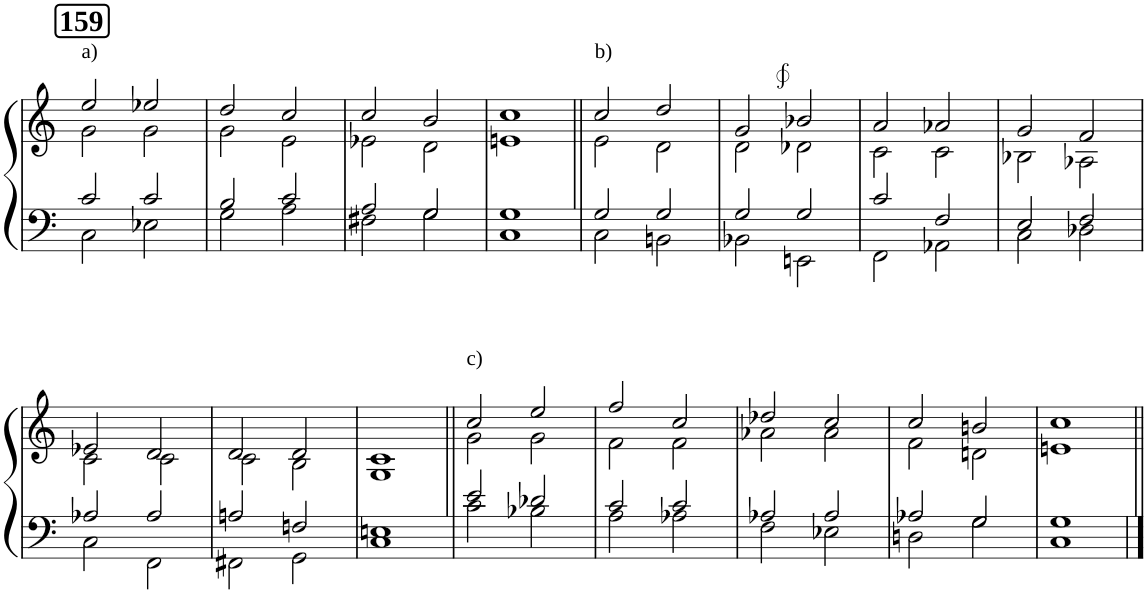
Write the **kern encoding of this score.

**kern	**kern	**text
*part1	*part1	*part1
*staff2	*staff1	*staff1
*I"Piano	*	*
*I'Pno	*	*
*clefF4	*clefG2	*
*k[]	*k[]	*
*M1/1	*M1/1	*
!!LO:REH:place=s1:a:B:cj:fs=14:t=159
=1	=1	=1
*^	*^	*
*	*^	*	*	*
!	!	!	!LO:TX:a:t=a)	!	!
1ryy	2c/	2C\	2ee/	2g\	.
.	2c/	2E-X\	2ee-X/	2g\	.
=2	=2	=2	=2	=2	=2
1ryy	2B/	2G\	2dd/	2g\	.
.	2c/	2A\	2cc/	2e\	.
=3	=3	=3	=3	=3	=3
1ryy	2A/	2F#X\	2cc/	2e-X\	.
.	2G/	2G\	2b/	2d\	.
=4	=4	=4	=4	=4	=4
1ryy	1G	1C	1cc	1en	.
=5||	=5||	=5||	=5||	=5||	=5||
!	!	!	!LO:TX:a:t=b)	!	!
1ryy	2G/	2C\	2cc/	2e\	.
.	2G/	2BBn\	2dd/	2d\	.
=6	=6	=6	=6	=6	=6
1ryy	2G/	2BB-X\	2g/	2d\	.
!	!	!	!	!	!LO:LY:a
.	2G/	2EEn\	2b-X/	2d-X\	∮
=7	=7	=7	=7	=7	=7
1ryy	2c/	2FF\	2a/	2c\	.
.	2F/	2AA-X\	2a-X/	2c\	.
=8	=8	=8	=8	=8	=8
1ryy	2E/	2C\	2g/	2B-X\	.
.	2F/	2D-X\	2f/	2A-X\	.
!!LO:LB:g=z	!!
=9	=9	=9	=9	=9	=9
1ryy	2A-X/	2C\	2e-X/	2c\	.
.	2A-/	2FF\	2d/	2c\	.
=10	=10	=10	=10	=10	=10
1ryy	2An/	2FF#X\	2d/	2c\	.
.	2Fn/	2GG\	2d/	2B\	.
=11	=11	=11	=11	=11	=11
1ryy	1En	1C	1c	1G	.
=12||	=12||	=12||	=12||	=12||	=12||
!	!	!	!LO:TX:a:t=c)	!	!
1ryy	2e/	2c\	2cc/	2g\	.
.	2d-X/	2B-X\	2ee/	2g\	.
=13	=13	=13	=13	=13	=13
1ryy	2c/	2A\	2ff/	2f\	.
.	2c/	2A-X\	2cc/	2f\	.
=14	=14	=14	=14	=14	=14
1ryy	2A-X/	2F\	2dd-X/	2a-X\	.
.	2A-/	2E-X\	2cc/	2a-\	.
=15	=15	=15	=15	=15	=15
1ryy	2A-X/	2Dn\	2cc/	2f\	.
.	2G/	2G\	2bn/	2dn\	.
=16	=16	=16	=16	=16	=16
1ryy	1G	1C	1cc	1en	.
*v	*v	*v	*	*	*
*	*v	*v	*
=||	=||	=||
*-	*-	*-
